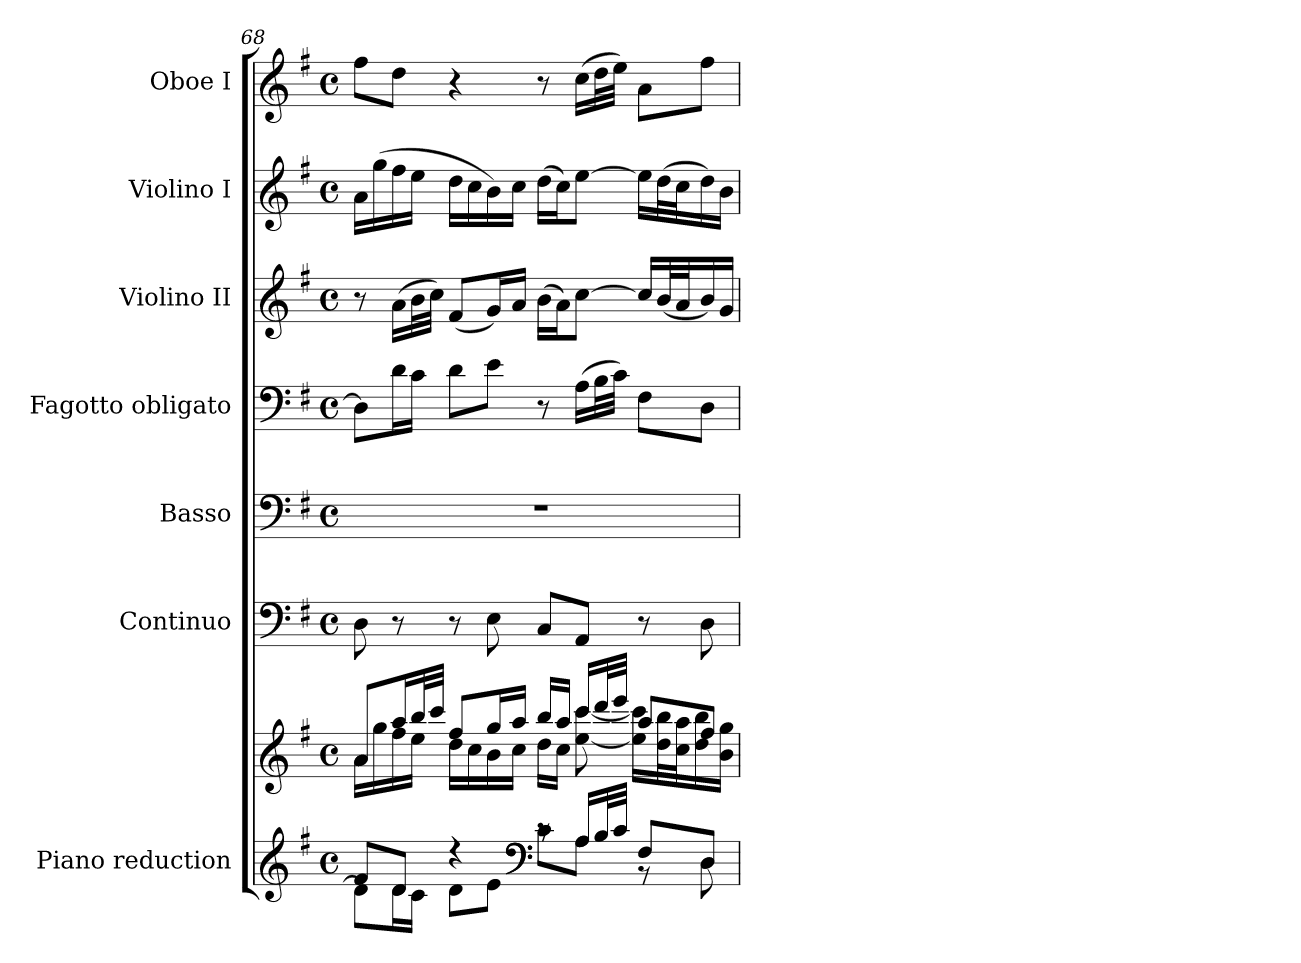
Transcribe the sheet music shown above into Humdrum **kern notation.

**kern	**kern	**kern	**kern	**kern	**kern	**kern	**kern
*part7	*part7	*part6	*part5	*part4	*part3	*part2	*part1
*staff8	*staff7	*staff6	*staff5	*staff4	*staff3	*staff2	*staff1
*I"Piano reduction	*	*I"Continuo	*I"Basso	*I"Fagotto obligato	*I"Violino II	*I"Violino I	*I"Oboe I
*I'Pno	*	*	*	*	*I'Vln	*I'Vln	*I'Ob
!!LO:PB:g=z
*clefG2	*clefG2	*clefF4	*clefF4	*clefF4	*clefG2	*clefG2	*clefG2
*k[f#]	*k[f#]	*k[f#]	*k[f#]	*k[f#]	*k[f#]	*k[f#]	*k[f#]
*M4/4	*M4/4	*M4/4	*M4/4	*M4/4	*M4/4	*M4/4	*M4/4
*met(c)	*met(c)	*met(c)	*met(c)	*met(c)	*met(c)	*met(c)	*met(c)
=68	=68	=68	=68	=68	=68	=68	=68
*^	*^	*	*	*	*	*	*
8f#/L	8d\L]	8a/L	16a\LL	8D\	1r	8D\L]	8r	16a\LL	8ff#\L
.	.	.	16gg\	.	.	.	.	(>16gg\	.
8d/J	16d\L	16aa/L	16ff#\	8r	.	16d\L	(>16a\LL	16ff#\	8dd\J
.	16c\JJ	32bb/L	16ee\JJ	.	.	16c\JJ	32b\L	16ee\JJ	.
.	.	32ccc/JJJ	.	.	.	.	32cc\JJJ)	.	.
4r	8d\L	8ff#/L	16dd\LL	8r	.	8d\L	(<8f#/L	16dd\LL	4r
.	.	.	16cc\	.	.	.	.	16cc\	.
.	8e\J	16gg/L	16b\	8E\	.	8e\J	16g/L)	16b\)	.
.	.	16aa/JJ	16cc\JJ	.	.	.	16a/JJ	16cc\JJ	.
*clefF4	*	*	*	*	*	*	*	*	*
8rc	8c\L	16bb/LL	16dd\LL	8C/L	.	8r	(>16b\LL	(>16dd\LL	8r
.	.	16aa/JJ	16cc\JJ	.	.	.	16a\J)	16cc\J)	.
16A/LL	8A\J	16ccc/LL	[8ee\ [8ccc\	8AA/J	.	(>16A\LL	[8cc\J	[8ee\J	(>16cc\LL
32B/L	.	32ddd/L	.	.	.	32B\L	.	.	32dd\L
32c/JJJ	.	32eee/JJJ	.	.	.	32c\JJJ)	.	.	32ee\JJJ)
8F#/L	8r	8aa/L	16ee\] 16ccc\]LL	8r	.	8F#\L	16cc/LL]	16ee\LL]	8a\L
.	.	.	32dd\ 32bb\L	.	.	.	(<32b/L	(>32dd\L	.
.	.	.	32cc\ 32aa\J	.	.	.	32a/J	32cc\J	.
8D/J	8D\	8ff#/J	16dd\ 16bb\	8D\	.	8D\J	16b/)	16dd\)	8ff#\J
.	.	.	16b\ 16gg\JJ	.	.	.	16g/JJ	16b\JJ	.
*v	*v	*	*	*	*	*	*	*	*
*	*v	*v	*	*	*	*	*	*
=	=	=	=	=	=	=	=
*-	*-	*-	*-	*-	*-	*-	*-
